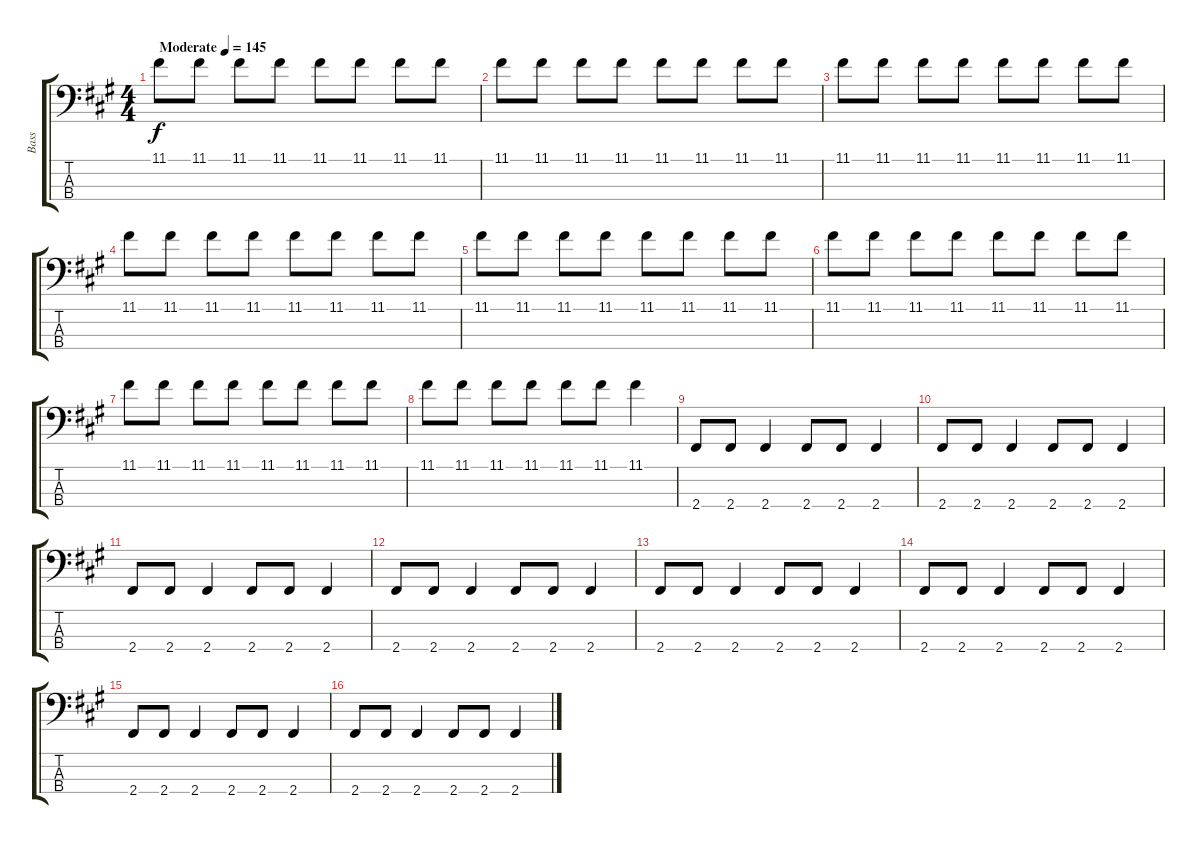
\track ("Bass" "Bass") {instrument electricbassfinger}
\staff {score tabs}
\tuning (G2 D2 A1 E1) {hide}
\ts (4 4)
\tempo (145 "Moderate")
\clef f4
\ks a
11.1.8{dy f instrument electricbassfinger} 11.1.8 11.1.8 11.1.8 11.1.8 11.1.8 11.1.8 11.1.8 |
11.1.8 11.1.8 11.1.8 11.1.8 11.1.8 11.1.8 11.1.8 11.1.8 |
11.1.8 11.1.8 11.1.8 11.1.8 11.1.8 11.1.8 11.1.8 11.1.8 |
11.1.8 11.1.8 11.1.8 11.1.8 11.1.8 11.1.8 11.1.8 11.1.8 |
11.1.8 11.1.8 11.1.8 11.1.8 11.1.8 11.1.8 11.1.8 11.1.8 |
11.1.8 11.1.8 11.1.8 11.1.8 11.1.8 11.1.8 11.1.8 11.1.8 |
11.1.8 11.1.8 11.1.8 11.1.8 11.1.8 11.1.8 11.1.8 11.1.8 |
11.1.8 11.1.8 11.1.8 11.1.8 11.1.8 11.1.8 11.1.4 |
2.4.8 2.4.8 2.4.4 2.4.8 2.4.8 2.4.4 |
2.4.8 2.4.8 2.4.4 2.4.8 2.4.8 2.4.4 |
2.4.8 2.4.8 2.4.4 2.4.8 2.4.8 2.4.4 |
2.4.8 2.4.8 2.4.4 2.4.8 2.4.8 2.4.4 |
2.4.8 2.4.8 2.4.4 2.4.8 2.4.8 2.4.4 |
2.4.8 2.4.8 2.4.4 2.4.8 2.4.8 2.4.4 |
2.4.8 2.4.8 2.4.4 2.4.8 2.4.8 2.4.4 |
2.4.8 2.4.8 2.4.4 2.4.8 2.4.8 2.4.4
